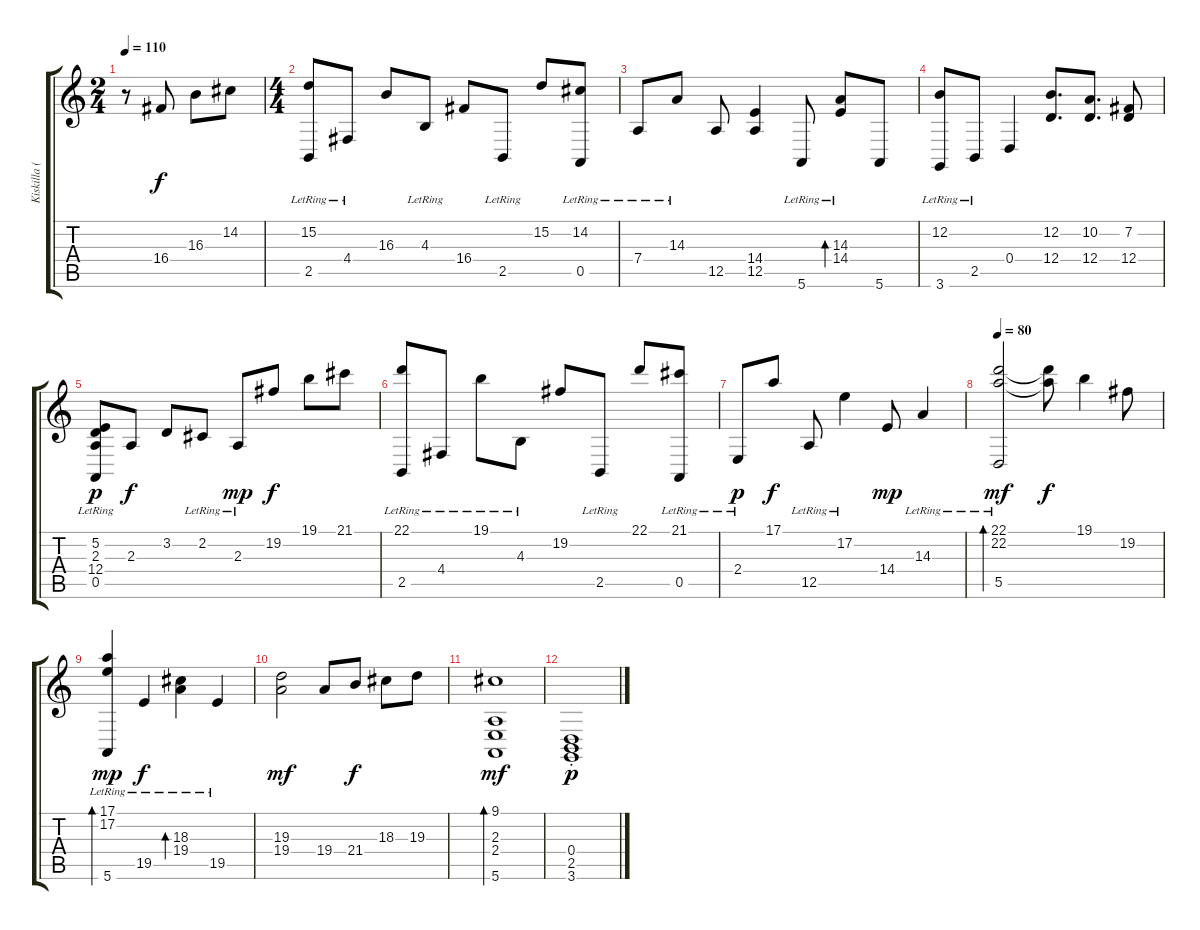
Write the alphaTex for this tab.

\track ("Kiskilla (Pepe Herrero)" "Kiskilla (") {instrument acousticgrandpiano}
\staff {score tabs}
\tuning (E4 B3 G3 D3 A2 E2) {hide}
\ts (2 4)
\tempo 110
\clef g2
\ks c
r.8{dy f instrument acousticgrandpiano} 16.4.8 16.3.8 14.2.8 |
\ts (4 4)
(15.2{lr} 2.5{lr}).8 4.4{lr}.8 16.3.8 4.3{lr}.8 16.4.8 2.5{lr}.8 15.2.8 (14.2 0.5{lr}).8 |
7.4{lr}.8 14.3{lr}.8 12.5.8 (14.4 12.5).4 5.6{lr}.8 (14.3{lr} 14.4{lr}).8{bd 60} 5.6.8 |
(12.2{lr} 3.6{lr}).8 2.5{lr}.8 0.4.4 (12.2 12.4).8{d} (10.2 12.4).8{d} (7.2 12.4).8 |
(5.2{lr} 2.3{lr} 12.4{lr} 0.5{lr}).8{dy p} 2.3.8{dy f} 3.2.8 2.2{lr}.8 2.3{lr}.8{dy mp} 19.2.8{dy f} 19.1.8 21.1.8 |
(22.1 2.5{lr}).8 4.4{lr}.8 19.1{lr}.8 4.3{lr}.8 19.2.8 2.5{lr}.8 22.1.8 (21.1{lr} 0.5{lr}).8 |
2.4{lr}.8{dy p} 17.1.8{dy f} 12.5{lr}.8 17.2{lr}.4 14.4.8{dy mp} 14.3{lr}.4 |
\tempo 80
(22.1 22.2 5.5{lr}).2{bd 480 dy mf} (22.1{t} 22.2{t}).8{dy f} 19.1.4 19.2.8 |
(17.1 17.2 5.6{lr}).4{bd 240 dy mp} 19.5{lr}.4{dy f} (18.3{lr} 19.4).4{bd 240} 19.5{lr}.4 |
(19.3 19.4).2{dy mf} 19.4.8 21.4.8{dy f} 18.3.8 19.3.8 |
(9.1 2.3 2.4 5.6).1{bd 240 dy mf} |
(0.4{st} 2.5{st} 3.6{st}).1{dy p}
